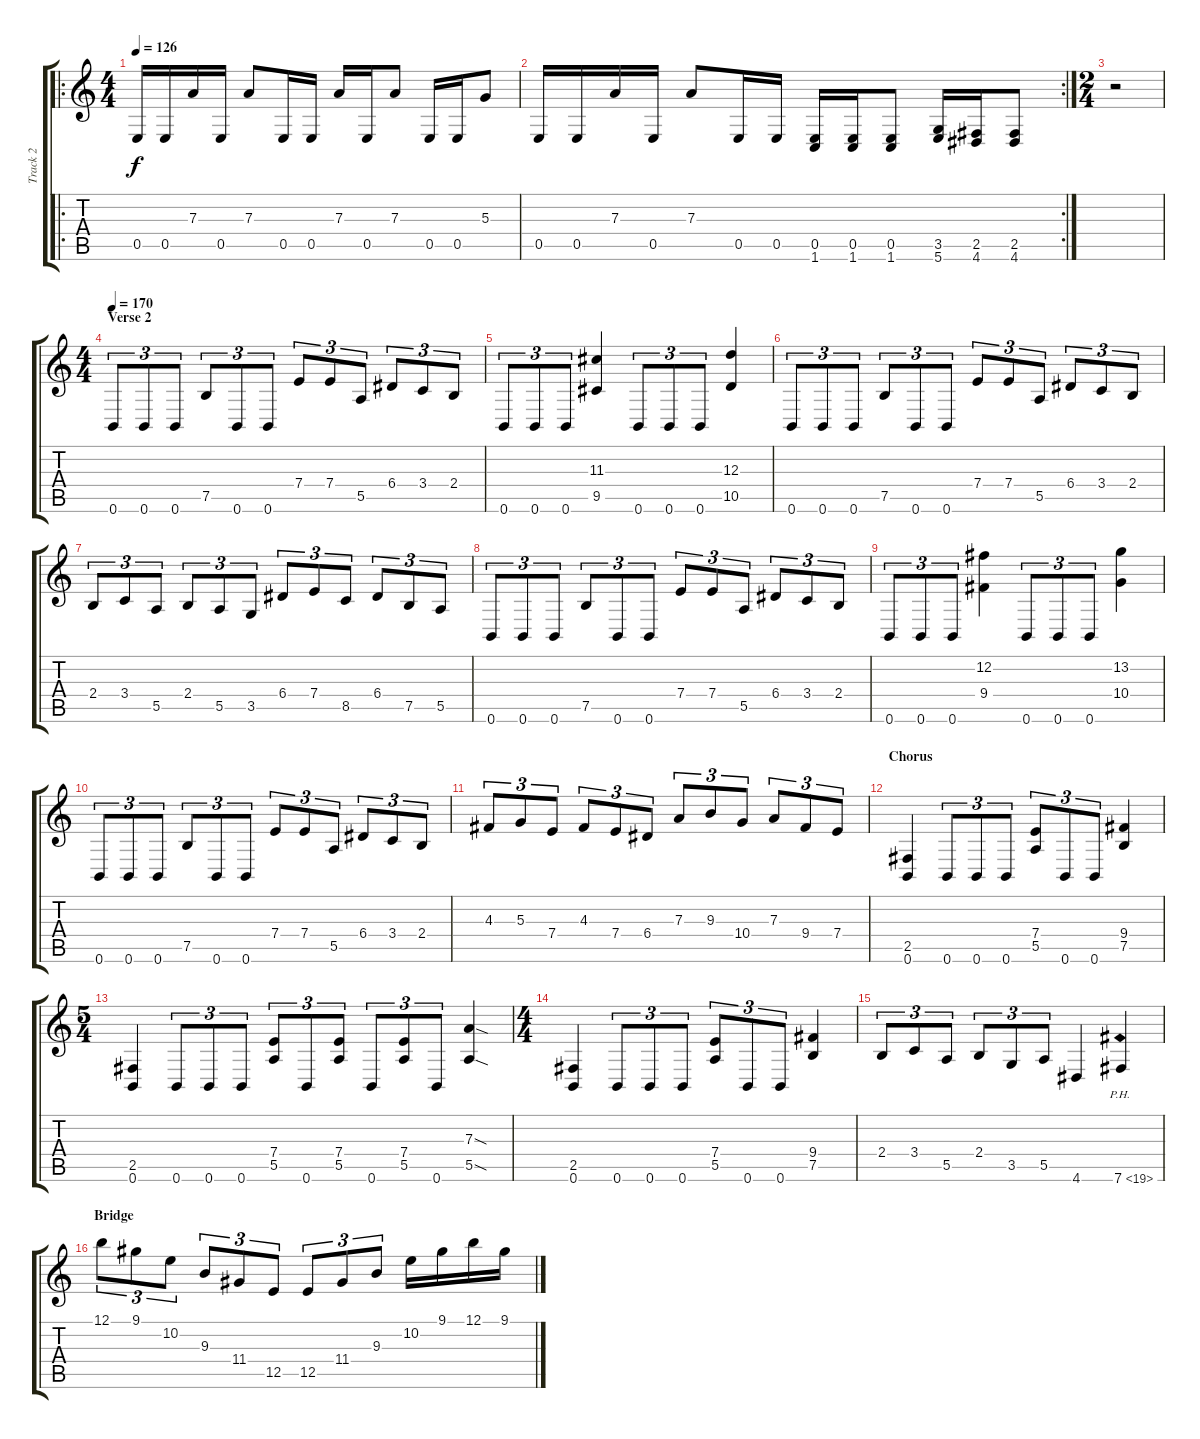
\track ("Track 2" "Track 2") {instrument distortionguitar}
\staff {score tabs}
\tuning (B3 Gb3 D3 A2 E2 B1) {hide}
\ro
\ts (4 4)
\tempo 126
\clef g2
\ks c
0.5.16{dy f} 0.5.16 7.3.16 0.5.16 7.3.8 0.5.16 0.5.16 7.3.16 0.5.16 7.3.8 0.5.16 0.5.16 5.3.8 |
\rc 2
0.5.16 0.5.16 7.3.16 0.5.16 7.3.8 0.5.16 0.5.16 (0.5 1.6).16 (0.5 1.6).16 (0.5 1.6).8 (3.5 5.6).16 (2.5 4.6).16 (2.5 4.6).8 |
\ts (2 4)
r.2 |
\ts (4 4)
\section ("" "Verse 2")
\tempo 170
0.6.8{tu (3 2)} 0.6.8{tu (3 2)} 0.6.8{tu (3 2)} 7.5.8{tu (3 2)} 0.6.8{tu (3 2)} 0.6.8{tu (3 2)} 7.4.8{tu (3 2)} 7.4.8{tu (3 2)} 5.5.8{tu (3 2)} 6.4.8{tu (3 2)} 3.4.8{tu (3 2)} 2.4.8{tu (3 2)} |
0.6.8{tu (3 2)} 0.6.8{tu (3 2)} 0.6.8{tu (3 2)} (11.3 9.5).4 0.6.8{tu (3 2)} 0.6.8{tu (3 2)} 0.6.8{tu (3 2)} (12.3 10.5).4 |
0.6.8{tu (3 2)} 0.6.8{tu (3 2)} 0.6.8{tu (3 2)} 7.5.8{tu (3 2)} 0.6.8{tu (3 2)} 0.6.8{tu (3 2)} 7.4.8{tu (3 2)} 7.4.8{tu (3 2)} 5.5.8{tu (3 2)} 6.4.8{tu (3 2)} 3.4.8{tu (3 2)} 2.4.8{tu (3 2)} |
2.4.8{tu (3 2)} 3.4.8{tu (3 2)} 5.5.8{tu (3 2)} 2.4.8{tu (3 2)} 5.5.8{tu (3 2)} 3.5.8{tu (3 2)} 6.4.8{tu (3 2)} 7.4.8{tu (3 2)} 8.5.8{tu (3 2)} 6.4.8{tu (3 2)} 7.5.8{tu (3 2)} 5.5.8{tu (3 2)} |
0.6.8{tu (3 2)} 0.6.8{tu (3 2)} 0.6.8{tu (3 2)} 7.5.8{tu (3 2)} 0.6.8{tu (3 2)} 0.6.8{tu (3 2)} 7.4.8{tu (3 2)} 7.4.8{tu (3 2)} 5.5.8{tu (3 2)} 6.4.8{tu (3 2)} 3.4.8{tu (3 2)} 2.4.8{tu (3 2)} |
0.6.8{tu (3 2)} 0.6.8{tu (3 2)} 0.6.8{tu (3 2)} (12.2 9.4).4 0.6.8{tu (3 2)} 0.6.8{tu (3 2)} 0.6.8{tu (3 2)} (13.2 10.4).4 |
0.6.8{tu (3 2)} 0.6.8{tu (3 2)} 0.6.8{tu (3 2)} 7.5.8{tu (3 2)} 0.6.8{tu (3 2)} 0.6.8{tu (3 2)} 7.4.8{tu (3 2)} 7.4.8{tu (3 2)} 5.5.8{tu (3 2)} 6.4.8{tu (3 2)} 3.4.8{tu (3 2)} 2.4.8{tu (3 2)} |
4.3.8{tu (3 2)} 5.3.8{tu (3 2)} 7.4.8{tu (3 2)} 4.3.8{tu (3 2)} 7.4.8{tu (3 2)} 6.4.8{tu (3 2)} 7.3.8{tu (3 2)} 9.3.8{tu (3 2)} 10.4.8{tu (3 2)} 7.3.8{tu (3 2)} 9.4.8{tu (3 2)} 7.4.8{tu (3 2)} |
\section ("" "Chorus")
(2.5 0.6).4 0.6.8{tu (3 2)} 0.6.8{tu (3 2)} 0.6.8{tu (3 2)} (7.4 5.5).8{tu (3 2)} 0.6.8{tu (3 2)} 0.6.8{tu (3 2)} (9.4 7.5).4 |
\ts (5 4)
(2.5 0.6).4 0.6.8{tu (3 2)} 0.6.8{tu (3 2)} 0.6.8{tu (3 2)} (7.4 5.5).8{tu (3 2)} 0.6.8{tu (3 2)} (7.4 5.5).8{tu (3 2)} 0.6.8{tu (3 2)} (7.4 5.5).8{tu (3 2)} 0.6.8{tu (3 2)} (7.3{sod} 5.5{sod}).4 |
\ts (4 4)
(2.5 0.6).4 0.6.8{tu (3 2)} 0.6.8{tu (3 2)} 0.6.8{tu (3 2)} (7.4 5.5).8{tu (3 2)} 0.6.8{tu (3 2)} 0.6.8{tu (3 2)} (9.4 7.5).4 |
2.4.8{tu (3 2)} 3.4.8{tu (3 2)} 5.5.8{tu (3 2)} 2.4.8{tu (3 2)} 3.5.8{tu (3 2)} 5.5.8{tu (3 2)} 4.6.4 7.6{ph 12}.4 |
\section ("" "Bridge")
12.1.8{tu (3 2)} 9.1.8{tu (3 2)} 10.2.8{tu (3 2)} 9.3.8{tu (3 2)} 11.4.8{tu (3 2)} 12.5.8{tu (3 2)} 12.5.8{tu (3 2)} 11.4.8{tu (3 2)} 9.3.8{tu (3 2)} 10.2.16 9.1.16 12.1.16 9.1.16
